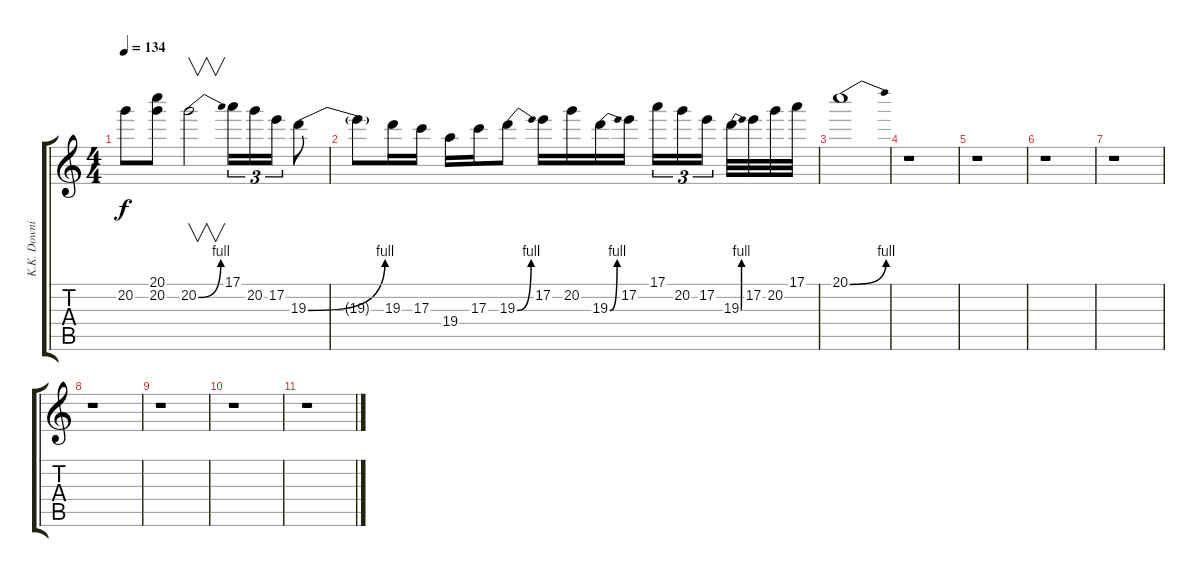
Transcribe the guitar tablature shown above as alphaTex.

\track ("K.K. Downing" "K.K. Downi") {instrument distortionguitar}
\staff {score tabs}
\tuning (E4 B3 G3 D3 A2 E2) {hide}
\ts (4 4)
\tempo 134
\clef g2
\ks c
20.2.8{dy f} (20.1 20.2).8 20.2{be (bend 0 0 60 4)}.2{v} 17.1.16{tu (3 2)} 20.2.16{tu (3 2)} 17.2.16{tu (3 2)} 19.3{be (bend 0 0 60 4)}.8 |
19.3{t}.8 19.3.16 17.3.16 19.4.16 17.3.16 19.3{be (bend 0 0 60 4)}.8 17.2.16 20.2.16 19.3{be (bend 0 0 60 4)}.16 17.2.16 17.1.16{tu (3 2)} 20.2.16{tu (3 2)} 17.2.16{tu (3 2)} 19.3{be (bend 0 0 60 4)}.32 17.2.32 20.2.32 17.1.32 |
20.1{be (bend 0 0 60 4)}.1 |
r.1 |
r.1 |
r.1 |
r.1 |
r.1 |
r.1 |
r.1 |
r.1
